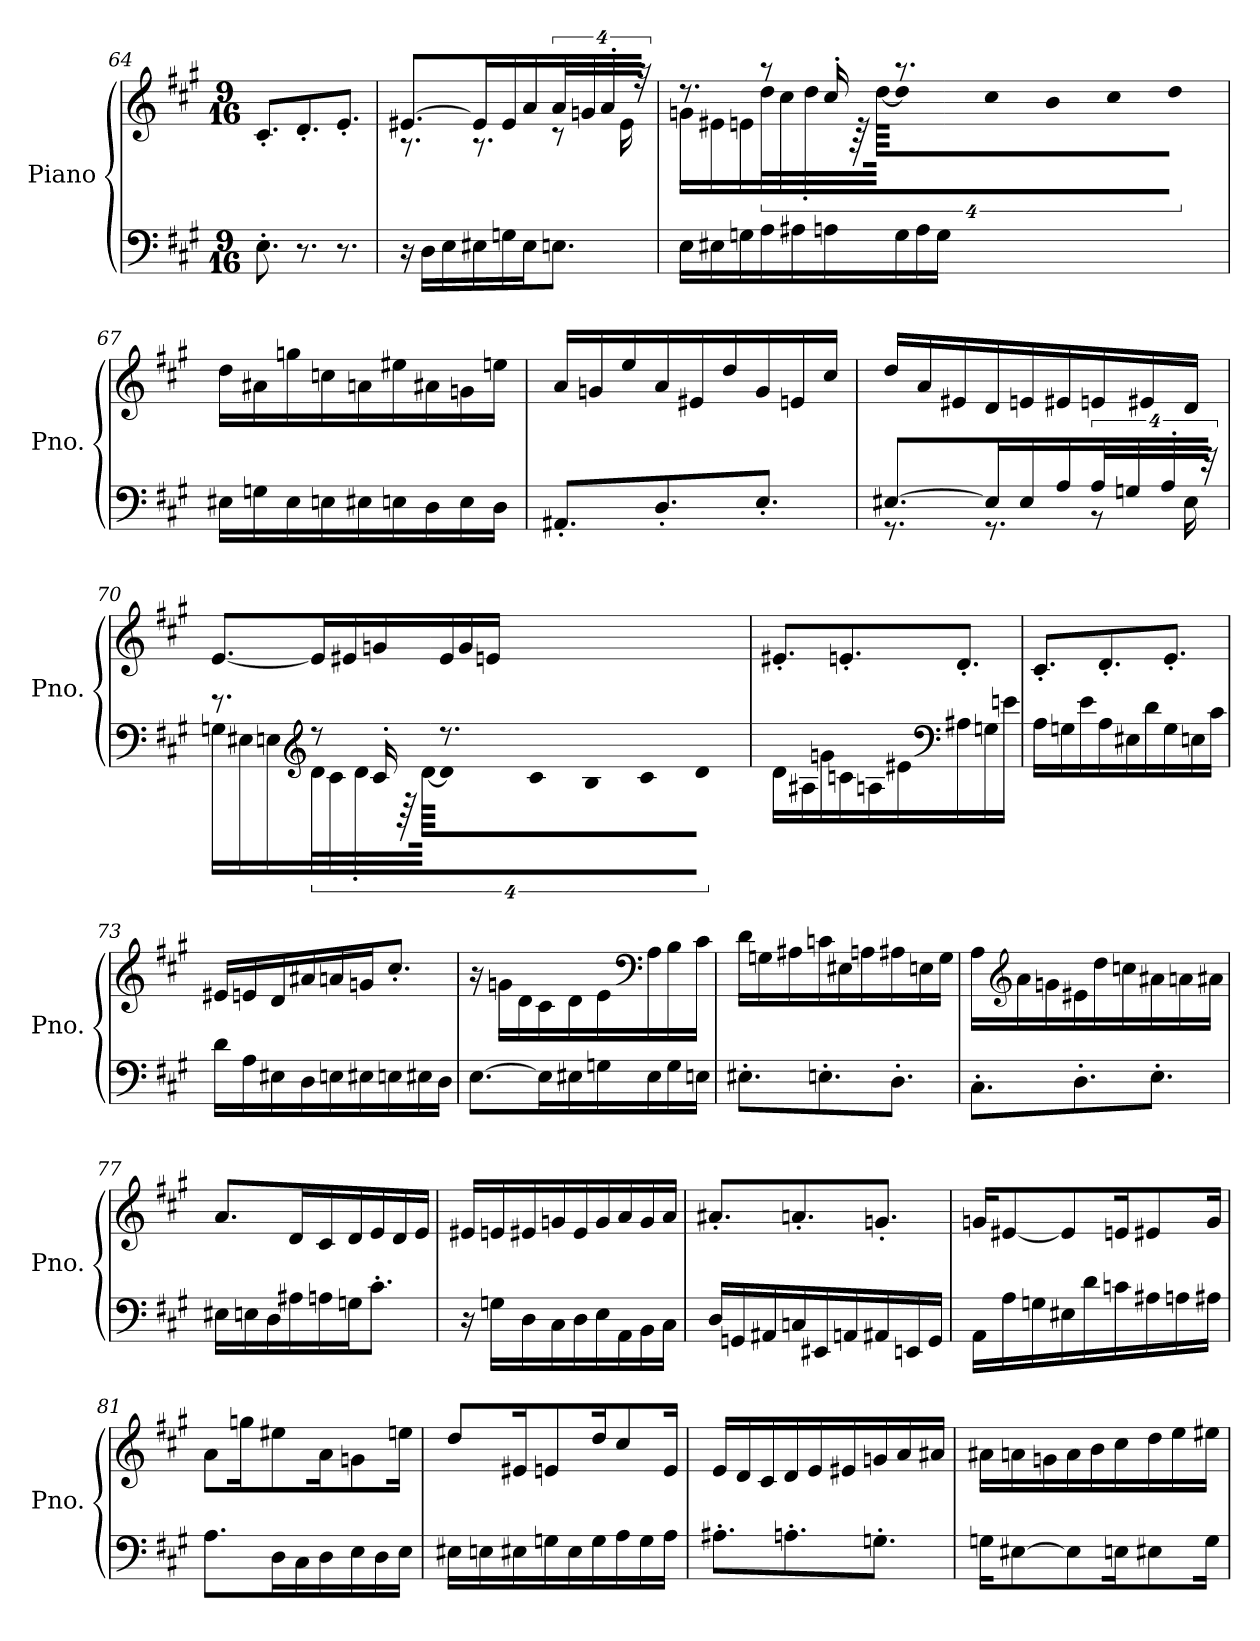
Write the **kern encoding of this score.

**kern	**kern
*part1	*part1
*staff2	*staff1
*I"Piano	*
*I'Pno.	*
*clefF4	*clefG2
*k[f#c#g#]	*k[f#c#g#]
*M9/16	*M9/16
=64	=64
8.E'\	8.c#'/L
8.r	8.d'/
8.r	8.e'/J
!!LO:LB:g=z
=65	=65
*	*^
16r	[8.e#X/L	8.r
16D\LL	.	.
16E\	.	.
16E#X\	16e#/L]	8.r
16Gn\	16e#/	.
16E#\J	16a/	.
8.En\J	64%3a/	8r
.	64%3gn/	.
.	64%3a'/JJ	.
.	.	16e#\
.	64%3r	.
=66	=66	=66
16E\LL	8.r	16gn\LL
16E#X\	.	16e#X\
16Gn\	.	16en\
16A\	8r	64%3dd\
.	.	64%3cc#\
16A#X\	.	.
.	.	64%3dd'\JJ
16An\	16cc#'/	.
.	.	128%3r
.	.	[128%3dd\LLL
16G\	8.r	32dd\]
.	.	32cc#\
16A\	.	32b\J
.	.	16cc#\
16G\JJ	.	.
.	.	32dd\JJk
*	*v	*v
!!LO:LB:g=z
=67	=67
16E#X\LL	16dd\LL
16Gn\	16a#X\
16E#\	16ggn\
16En\	16ccn\
16E#X\	16an\
16En\	16ee#X\
16D\	16a#X\
16E\	16gn\
16D\JJ	16een\JJ
=68	=68
8.AA#X'/L	16a/LL
.	16gn/
.	16ee/
8.D'/	16a/
.	16e#X/
.	16dd/
8.E'/J	16g/
.	16en/
.	16cc#/JJ
=69	=69
*^	*
[8.E#X/L	8.r	16dd/LL
.	.	16a/
.	.	16e#X/
16E#/L]	8.r	16d/
16E#/	.	16en/
16A/	.	16e#X/
64%3A/	8r	16en/
64%3Gn/	.	.
.	.	16e#X/
64%3A'/JJ	.	.
.	16E#\	16d/JJ
64%3r	.	.
!!LO:LB:g=z
=70	=70	=70
8.r	16Gn\LL	[8.e/L
.	16E#X\	.
.	16En\	.
*clefG2	*	*
8r	64%3d\	16e/L]
.	64%3c#\	.
.	.	16e#X/
.	64%3d'\JJ	.
16c#'/	.	16gn/
.	128%3r	.
.	[128%3d\LLL	.
8.r	32d\]	16e#/
.	32c#\	.
.	32B\J	16g/
.	16c#\	.
.	.	16en/JJ
.	32d\JJk	.
*v	*v	*
=71	=71
16d\LL	8.e#X'/L
16A#X\	.
16gn\	.
16cn\	8.en'/
16An\	.
16e#X\	.
*clefF4	*
16A#X\	8.d'/J
16Gn\	.
16en\JJ	.
!!LO:PB:g=z
=72	=72
16A\LL	8.c#'/L
16Gn\	.
16e\	.
16A\	8.d'/
16E#X\	.
16d\	.
16G\	8.e'/J
16En\	.
16c#\JJ	.
=73	=73
16d\LL	16e#X/LL
16A\	16en/
16E#X\	16d/
16D\	16a#X/
16En\	16an/
16E#X\	16gn/J
16En\	8.cc#'/J
16E#X\	.
16D\JJ	.
=74	=74
[8.E\L	16r
.	16gn\LL
.	16d\
16E\L]	16c#\
16E#X\	16d\
16Gn\	16e\
*	*clefF4
16E#\	16A\
16G\	16B\
16En\JJ	16c#\JJ
!!LO:LB:g=z
=75	=75
8.E#X'\L	16d\LL
.	16Gn\
.	16A#X\
8.En'\	16cn\
.	16E#X\
.	16An\
8.D'\J	16A#X\
.	16En\
.	16G\JJ
=76	=76
8.C#'\L	16A\LL
*	*clefG2
.	16a\
.	16gn\
8.D'\	16e#X\
.	16dd\
.	16ccn\
8.E'\J	16a#X\
.	16an\
.	16a#X\JJ
=77	=77
16E#X\LL	8.a/L
16En\	.
16D\	.
16A#X\	16d/L
16An\	16c#/
16Gn\J	16d/
8.c#'\J	16e/
.	16d/
.	16e/JJ
!!LO:LB:g=z
=78	=78
16r	16e#X/LL
16Gn\LL	16en/
16D\	16e#X/
16C#\	16gn/
16D\	16e#/
16E\	16g/
16AA\	16a/
16BB\	16g/
16C#\JJ	16a/JJ
=79	=79
16D/LL	8.a#X'/L
16GGn/	.
16AA#X/	.
16Cn/	8.an'/
16EE#X/	.
16AAn/	.
16AA#X/	8.gn'/J
16EEn/	.
16GG/JJ	.
=80	=80
16AA\LL	16gn/KL
16A\	[8e#X/
16Gn\	.
16E#X\	8e#/]
16d\	.
16cn\	16en/K
16A#X\	8e#X/
16An\	.
16A#X\JJ	16g/Jk
!!LO:LB:g=z
=81	=81
8.A\L	8a\L
.	16ggn\K
16D\L	8ee#X\
16C#\	.
16D\	16a\K
16E\	8gn\
16D\	.
16E\JJ	16een\Jk
=82	=82
16E#X\LL	8dd/L
16En\	.
16E#X\	16e#X/K
16Gn\	8en/
16E#\	.
16G\	16dd/K
16A\	8cc#/
16G\	.
16A\JJ	16e/Jk
=83	=83
8.A#X'\L	16e/LL
.	16d/
.	16c#/
8.An'\	16d/
.	16e/
.	16e#X/
8.Gn'\J	16gn/
.	16a/
.	16a#X/JJ
!!LO:LB:g=z
=84	=84
16Gn\KL	16a#X\LL
[8E#X\	16an\
.	16gn\
8E#\]	16a\
.	16b\
16En\K	16cc#\
8E#X\	16dd\
.	16ee\
16G\Jk	16ee#X\JJ
=	=
*-	*-
